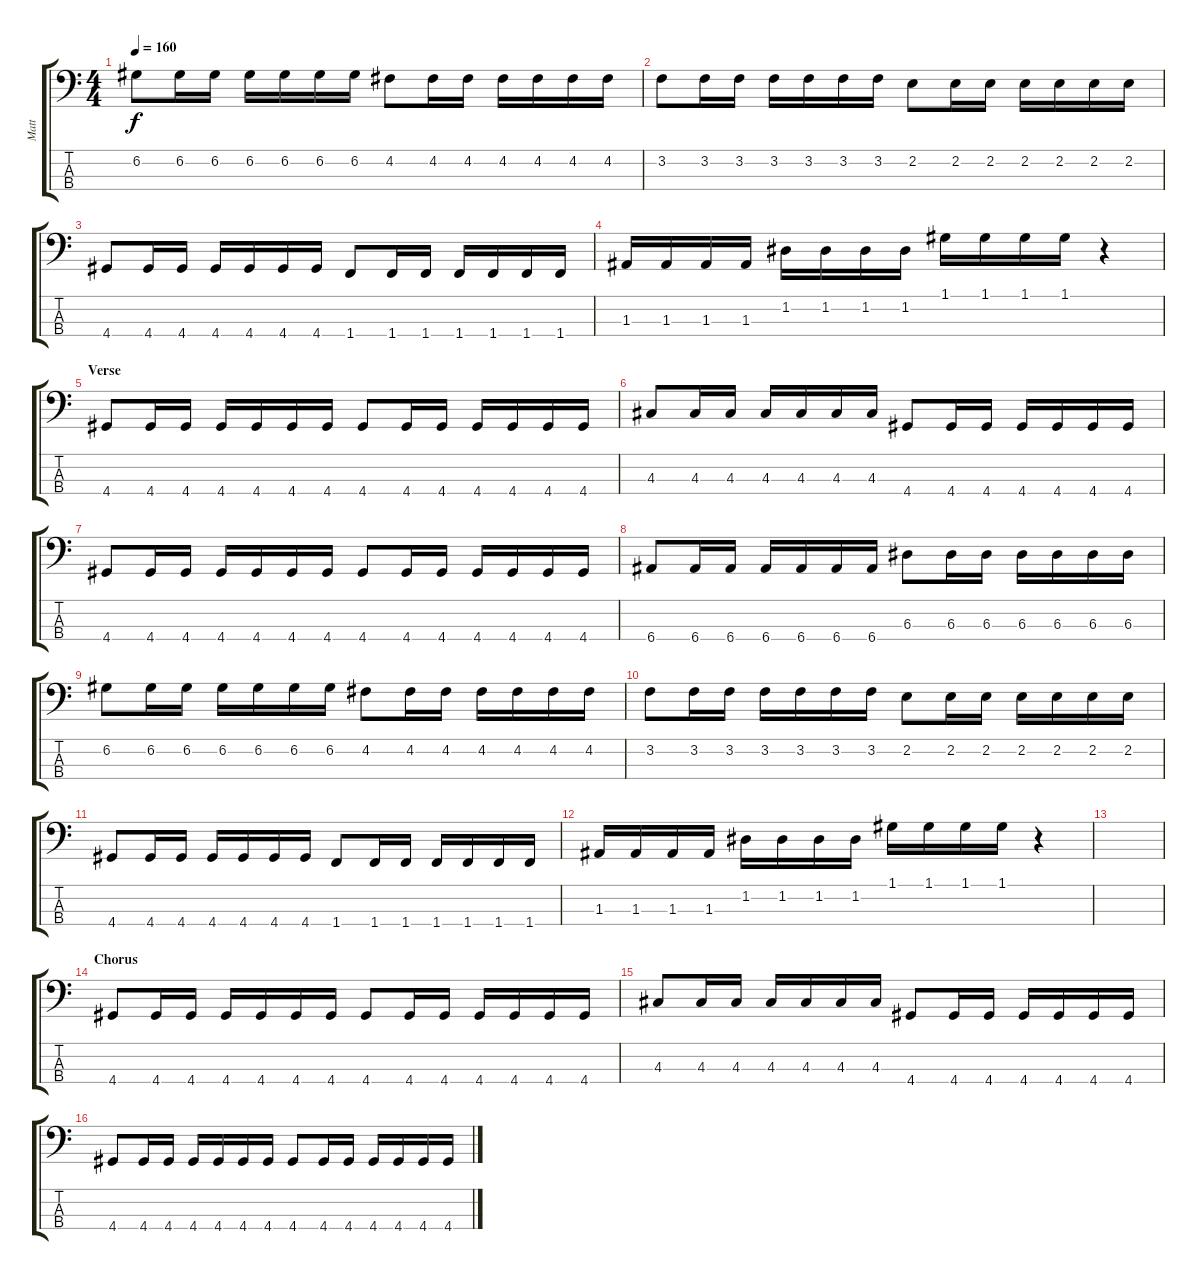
\track ("Matt" "Matt") {instrument electricbasspick}
\staff {score tabs}
\tuning (G2 D2 A1 E1) {hide}
\ts (4 4)
\tempo 160
\clef f4
\ks c
6.2.8{dy f} 6.2.16 6.2.16 6.2.16 6.2.16 6.2.16 6.2.16 4.2.8 4.2.16 4.2.16 4.2.16 4.2.16 4.2.16 4.2.16 |
3.2.8 3.2.16 3.2.16 3.2.16 3.2.16 3.2.16 3.2.16 2.2.8 2.2.16 2.2.16 2.2.16 2.2.16 2.2.16 2.2.16 |
4.4.8 4.4.16 4.4.16 4.4.16 4.4.16 4.4.16 4.4.16 1.4.8 1.4.16 1.4.16 1.4.16 1.4.16 1.4.16 1.4.16 |
1.3.16 1.3.16 1.3.16 1.3.16 1.2.16 1.2.16 1.2.16 1.2.16 1.1.16 1.1.16 1.1.16 1.1.16 r.4 |
\section ("" "Verse")
4.4.8 4.4.16 4.4.16 4.4.16 4.4.16 4.4.16 4.4.16 4.4.8 4.4.16 4.4.16 4.4.16 4.4.16 4.4.16 4.4.16 |
4.3.8 4.3.16 4.3.16 4.3.16 4.3.16 4.3.16 4.3.16 4.4.8 4.4.16 4.4.16 4.4.16 4.4.16 4.4.16 4.4.16 |
4.4.8 4.4.16 4.4.16 4.4.16 4.4.16 4.4.16 4.4.16 4.4.8 4.4.16 4.4.16 4.4.16 4.4.16 4.4.16 4.4.16 |
6.4.8 6.4.16 6.4.16 6.4.16 6.4.16 6.4.16 6.4.16 6.3.8 6.3.16 6.3.16 6.3.16 6.3.16 6.3.16 6.3.16 |
6.2.8 6.2.16 6.2.16 6.2.16 6.2.16 6.2.16 6.2.16 4.2.8 4.2.16 4.2.16 4.2.16 4.2.16 4.2.16 4.2.16 |
3.2.8 3.2.16 3.2.16 3.2.16 3.2.16 3.2.16 3.2.16 2.2.8 2.2.16 2.2.16 2.2.16 2.2.16 2.2.16 2.2.16 |
4.4.8 4.4.16 4.4.16 4.4.16 4.4.16 4.4.16 4.4.16 1.4.8 1.4.16 1.4.16 1.4.16 1.4.16 1.4.16 1.4.16 |
1.3.16 1.3.16 1.3.16 1.3.16 1.2.16 1.2.16 1.2.16 1.2.16 1.1.16 1.1.16 1.1.16 1.1.16 r.4 |
|
\section ("" "Chorus")
4.4.8 4.4.16 4.4.16 4.4.16 4.4.16 4.4.16 4.4.16 4.4.8 4.4.16 4.4.16 4.4.16 4.4.16 4.4.16 4.4.16 |
4.3.8 4.3.16 4.3.16 4.3.16 4.3.16 4.3.16 4.3.16 4.4.8 4.4.16 4.4.16 4.4.16 4.4.16 4.4.16 4.4.16 |
4.4.8 4.4.16 4.4.16 4.4.16 4.4.16 4.4.16 4.4.16 4.4.8 4.4.16 4.4.16 4.4.16 4.4.16 4.4.16 4.4.16
